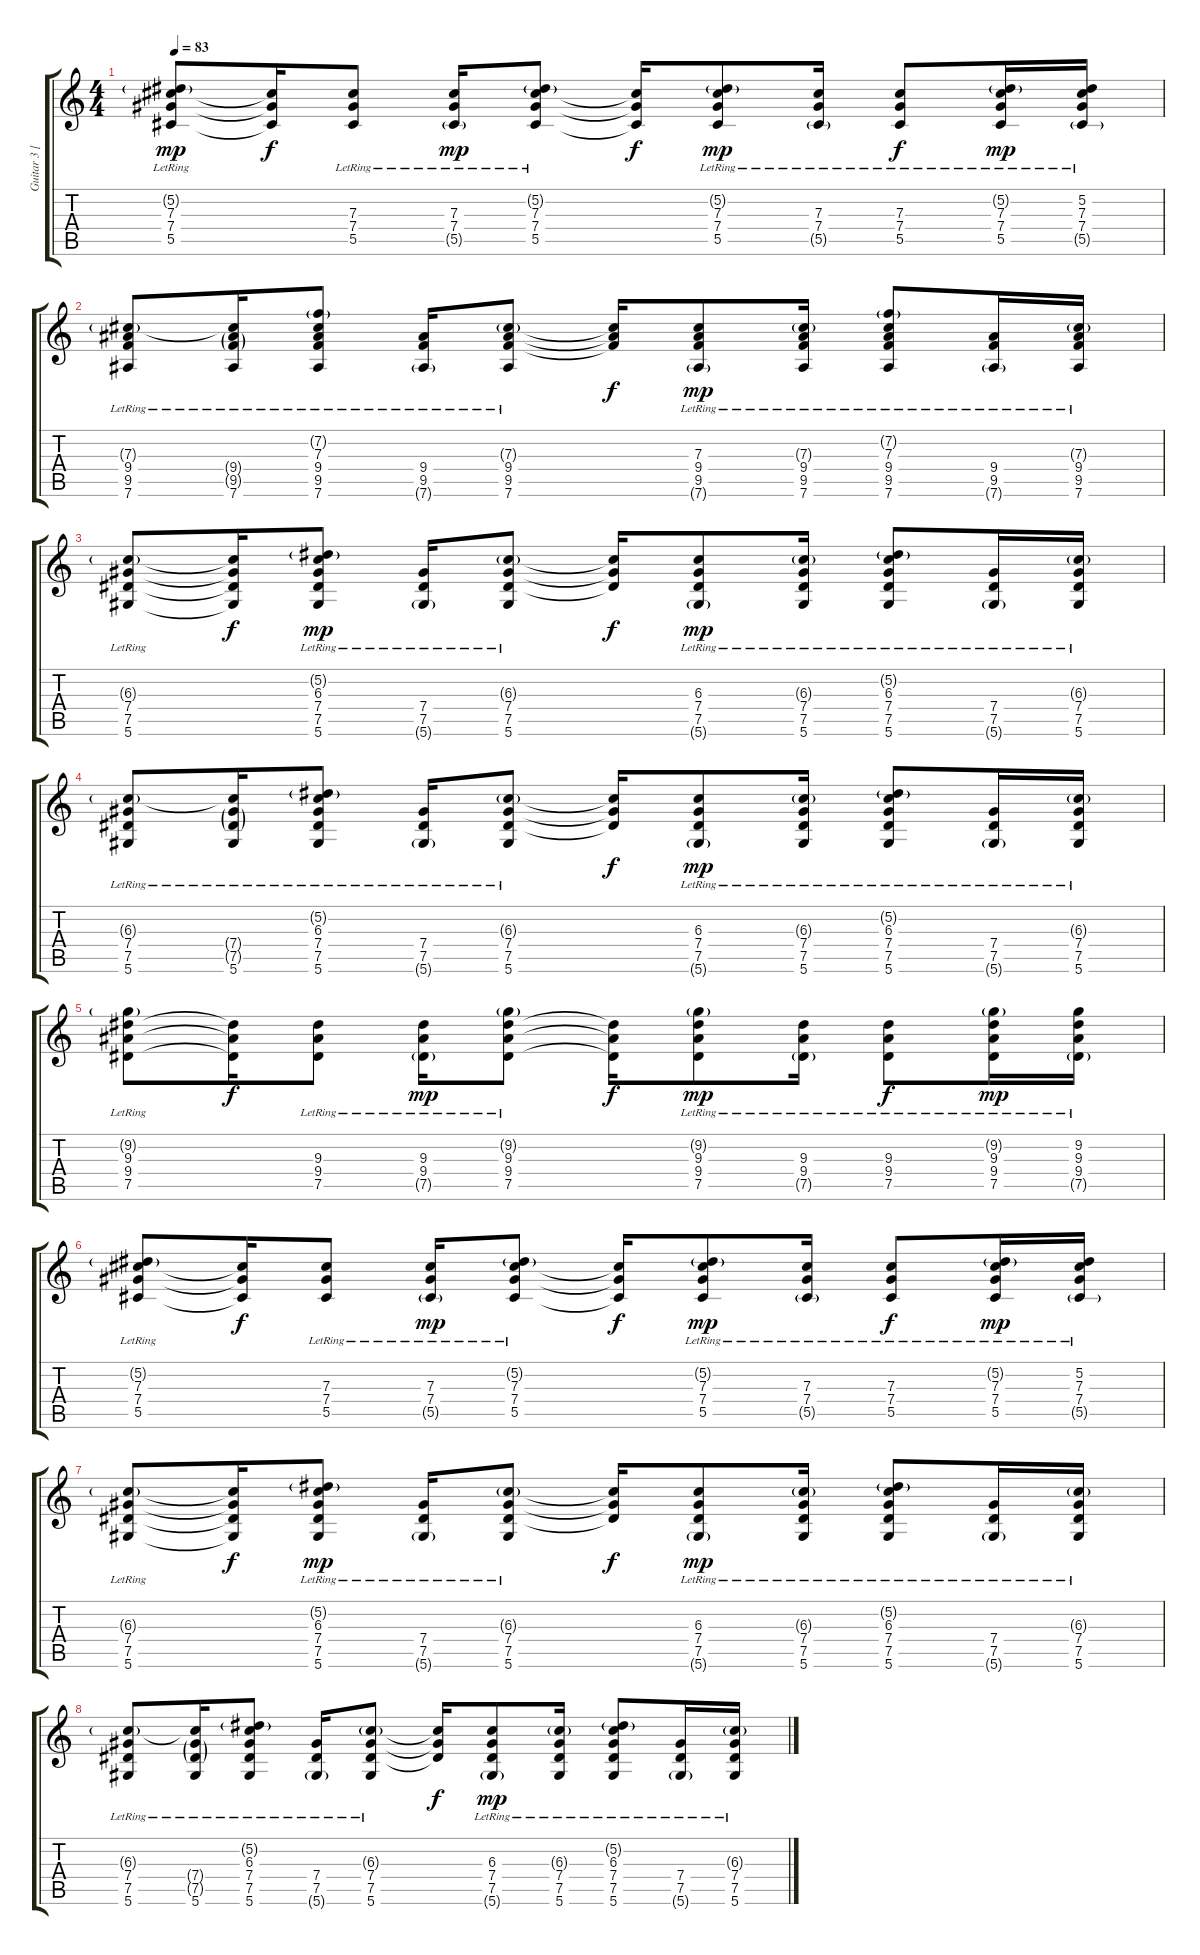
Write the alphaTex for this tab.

\track ("Guitar 3 [chords]" "Guitar 3 [") {instrument acousticguitarsteel}
\staff {score tabs}
\tuning (Eb4 Bb3 Gb3 Db3 Ab2 Eb2) {hide}
\ts (4 4)
\tempo 83
\clef g2
\ks c
(5.2{g lr} 7.3{lr} 7.4{lr} 5.5{lr}).8{dy mp} (7.3{t} 7.4{t} 5.5{t}).16{dy f} (7.3{lr} 7.4{lr} 5.5{lr}).8 (7.3{lr} 7.4{lr} 5.5{g lr}).16{dy mp} (5.2{g lr} 7.3{lr} 7.4{lr} 5.5{lr}).8 (7.3{t} 7.4{t} 5.5{t}).16{dy f} (5.2{g lr} 7.3{lr} 7.4{lr} 5.5{lr}).8{dy mp} (7.3{lr} 7.4{lr} 5.5{g lr}).16 (7.3{lr} 7.4{lr} 5.5{lr}).8{dy f} (5.2{g lr} 7.3{lr} 7.4{lr} 5.5{lr}).16{dy mp} (5.2{lr} 7.3{lr} 7.4{lr} 5.5{g lr}).16 |
(7.3{g lr} 9.4{lr} 9.5{lr} 7.6{lr}).8 (7.3{t} 9.4{g lr} 9.5{g lr} 7.6{lr}).16 (7.2{g lr} 7.3{lr} 9.4{lr} 9.5{lr} 7.6{lr}).8 (9.4{lr} 9.5{lr} 7.6{g lr}).16 (7.3{g lr} 9.4{lr} 9.5{lr} 7.6{lr}).8 (7.3{t} 9.4{t} 9.5{t}).16{dy f} (7.3{lr} 9.4{lr} 9.5{lr} 7.6{g lr}).8{dy mp} (7.3{g lr} 9.4{lr} 9.5{lr} 7.6{lr}).16 (7.2{g lr} 7.3{lr} 9.4{lr} 9.5{lr} 7.6{lr}).8 (9.4{lr} 9.5{lr} 7.6{g lr}).16 (7.3{g lr} 9.4{lr} 9.5{lr} 7.6{lr}).16 |
(6.3{g lr} 7.4{lr} 7.5{lr} 5.6{lr}).8 (6.3{t} 7.4{t} 7.5{t} 5.6{t}).16{dy f} (5.2{g lr} 6.3{lr} 7.4{lr} 7.5{lr} 5.6{lr}).8{dy mp} (7.4{lr} 7.5{lr} 5.6{g lr}).16 (6.3{g lr} 7.4{lr} 7.5{lr} 5.6{lr}).8 (6.3{t} 7.4{t} 7.5{t}).16{dy f} (6.3{lr} 7.4{lr} 7.5{lr} 5.6{g lr}).8{dy mp} (6.3{g lr} 7.4{lr} 7.5{lr} 5.6{lr}).16 (5.2{g lr} 6.3{lr} 7.4{lr} 7.5{lr} 5.6{lr}).8 (7.4{lr} 7.5{lr} 5.6{g lr}).16 (6.3{g lr} 7.4{lr} 7.5{lr} 5.6{lr}).16 |
(6.3{g lr} 7.4{lr} 7.5{lr} 5.6{lr}).8 (6.3{t} 7.4{g lr} 7.5{g lr} 5.6{lr}).16 (5.2{g lr} 6.3{lr} 7.4{lr} 7.5{lr} 5.6{lr}).8 (7.4{lr} 7.5{lr} 5.6{g lr}).16 (6.3{g lr} 7.4{lr} 7.5{lr} 5.6{lr}).8 (6.3{t} 7.4{t} 7.5{t}).16{dy f} (6.3{lr} 7.4{lr} 7.5{lr} 5.6{g lr}).8{dy mp} (6.3{g lr} 7.4{lr} 7.5{lr} 5.6{lr}).16 (5.2{g lr} 6.3{lr} 7.4{lr} 7.5{lr} 5.6{lr}).8 (7.4{lr} 7.5{lr} 5.6{g lr}).16 (6.3{g lr} 7.4{lr} 7.5{lr} 5.6{lr}).16 |
(9.2{g lr} 9.3{lr} 9.4{lr} 7.5{lr}).8 (9.3{t} 9.4{t} 7.5{t}).16{dy f} (9.3{lr} 9.4{lr} 7.5{lr}).8 (9.3{lr} 9.4{lr} 7.5{g lr}).16{dy mp} (9.2{g lr} 9.3{lr} 9.4{lr} 7.5{lr}).8 (9.3{t} 9.4{t} 7.5{t}).16{dy f} (9.2{g lr} 9.3{lr} 9.4{lr} 7.5{lr}).8{dy mp} (9.3{lr} 9.4{lr} 7.5{g lr}).16 (9.3{lr} 9.4{lr} 7.5{lr}).8{dy f} (9.2{g lr} 9.3{lr} 9.4{lr} 7.5{lr}).16{dy mp} (9.2{lr} 9.3{lr} 9.4{lr} 7.5{g lr}).16 |
(5.2{g lr} 7.3{lr} 7.4{lr} 5.5{lr}).8 (7.3{t} 7.4{t} 5.5{t}).16{dy f} (7.3{lr} 7.4{lr} 5.5{lr}).8 (7.3{lr} 7.4{lr} 5.5{g lr}).16{dy mp} (5.2{g lr} 7.3{lr} 7.4{lr} 5.5{lr}).8 (7.3{t} 7.4{t} 5.5{t}).16{dy f} (5.2{g lr} 7.3{lr} 7.4{lr} 5.5{lr}).8{dy mp} (7.3{lr} 7.4{lr} 5.5{g lr}).16 (7.3{lr} 7.4{lr} 5.5{lr}).8{dy f} (5.2{g lr} 7.3{lr} 7.4{lr} 5.5{lr}).16{dy mp} (5.2{lr} 7.3{lr} 7.4{lr} 5.5{g lr}).16 |
(6.3{g lr} 7.4{lr} 7.5{lr} 5.6{lr}).8 (6.3{t} 7.4{t} 7.5{t} 5.6{t}).16{dy f} (5.2{g lr} 6.3{lr} 7.4{lr} 7.5{lr} 5.6{lr}).8{dy mp} (7.4{lr} 7.5{lr} 5.6{g lr}).16 (6.3{g lr} 7.4{lr} 7.5{lr} 5.6{lr}).8 (6.3{t} 7.4{t} 7.5{t}).16{dy f} (6.3{lr} 7.4{lr} 7.5{lr} 5.6{g lr}).8{dy mp} (6.3{g lr} 7.4{lr} 7.5{lr} 5.6{lr}).16 (5.2{g lr} 6.3{lr} 7.4{lr} 7.5{lr} 5.6{lr}).8 (7.4{lr} 7.5{lr} 5.6{g lr}).16 (6.3{g lr} 7.4{lr} 7.5{lr} 5.6{lr}).16 |
(6.3{g lr} 7.4{lr} 7.5{lr} 5.6{lr}).8 (6.3{t} 7.4{g lr} 7.5{g lr} 5.6{lr}).16 (5.2{g lr} 6.3{lr} 7.4{lr} 7.5{lr} 5.6{lr}).8 (7.4{lr} 7.5{lr} 5.6{g lr}).16 (6.3{g lr} 7.4{lr} 7.5{lr} 5.6{lr}).8 (6.3{t} 7.4{t} 7.5{t}).16{dy f} (6.3{lr} 7.4{lr} 7.5{lr} 5.6{g lr}).8{dy mp} (6.3{g lr} 7.4{lr} 7.5{lr} 5.6{lr}).16 (5.2{g lr} 6.3{lr} 7.4{lr} 7.5{lr} 5.6{lr}).8 (7.4{lr} 7.5{lr} 5.6{g lr}).16 (6.3{g lr} 7.4{lr} 7.5{lr} 5.6{lr}).16
